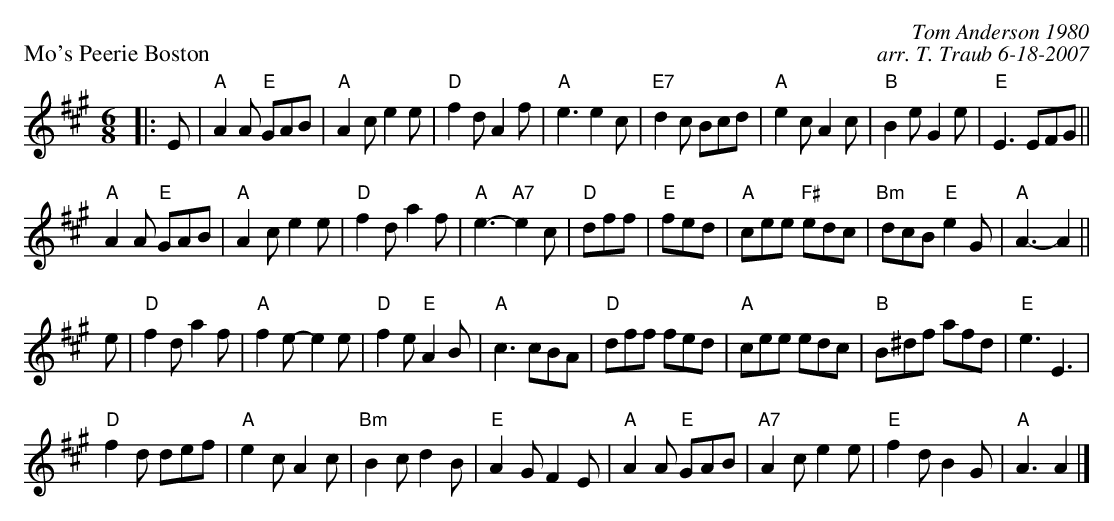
X:1
P: Mo's Peerie Boston
C: Tom Anderson 1980
C: arr. T. Traub 6-18-2007
M: 6/8
L: 1/8
K: A
|: E |"A"A2 A "E"GAB|"A"A2 c e2 e|"D"f2 d A2 f|"A"e3 e2 c|"E7"d2 c Bcd|"A"e2 c A2 c|"B"B2 e G2 e|"E"E3 EFG||
"A"A2 A "E"GAB|"A"A2 c e2 e|"D"f2 d a2 f|"A"e3-"A7"e2 c|"D"dff |"E"fed|"A"cee "F#"edc|"Bm"dcB "E"e2 G|"A"A3-A2 ||
e|"D"f2 d a2 f|"A"f2 e-e2 e|"D"f2 e "E"A2 B|"A"c3 cBA|"D"dff fed|"A"cee edc|"B"B^df afd|"E"e3 E3|
"D"f2 d def|"A"e2 c A2 c|"Bm"B2 c d2 B|"E"A2 G F2 E|"A"A2 A "E"GAB|"A7"A2 c e2 e|"E"f2 d B2 G|"A"A3 A2 |]
